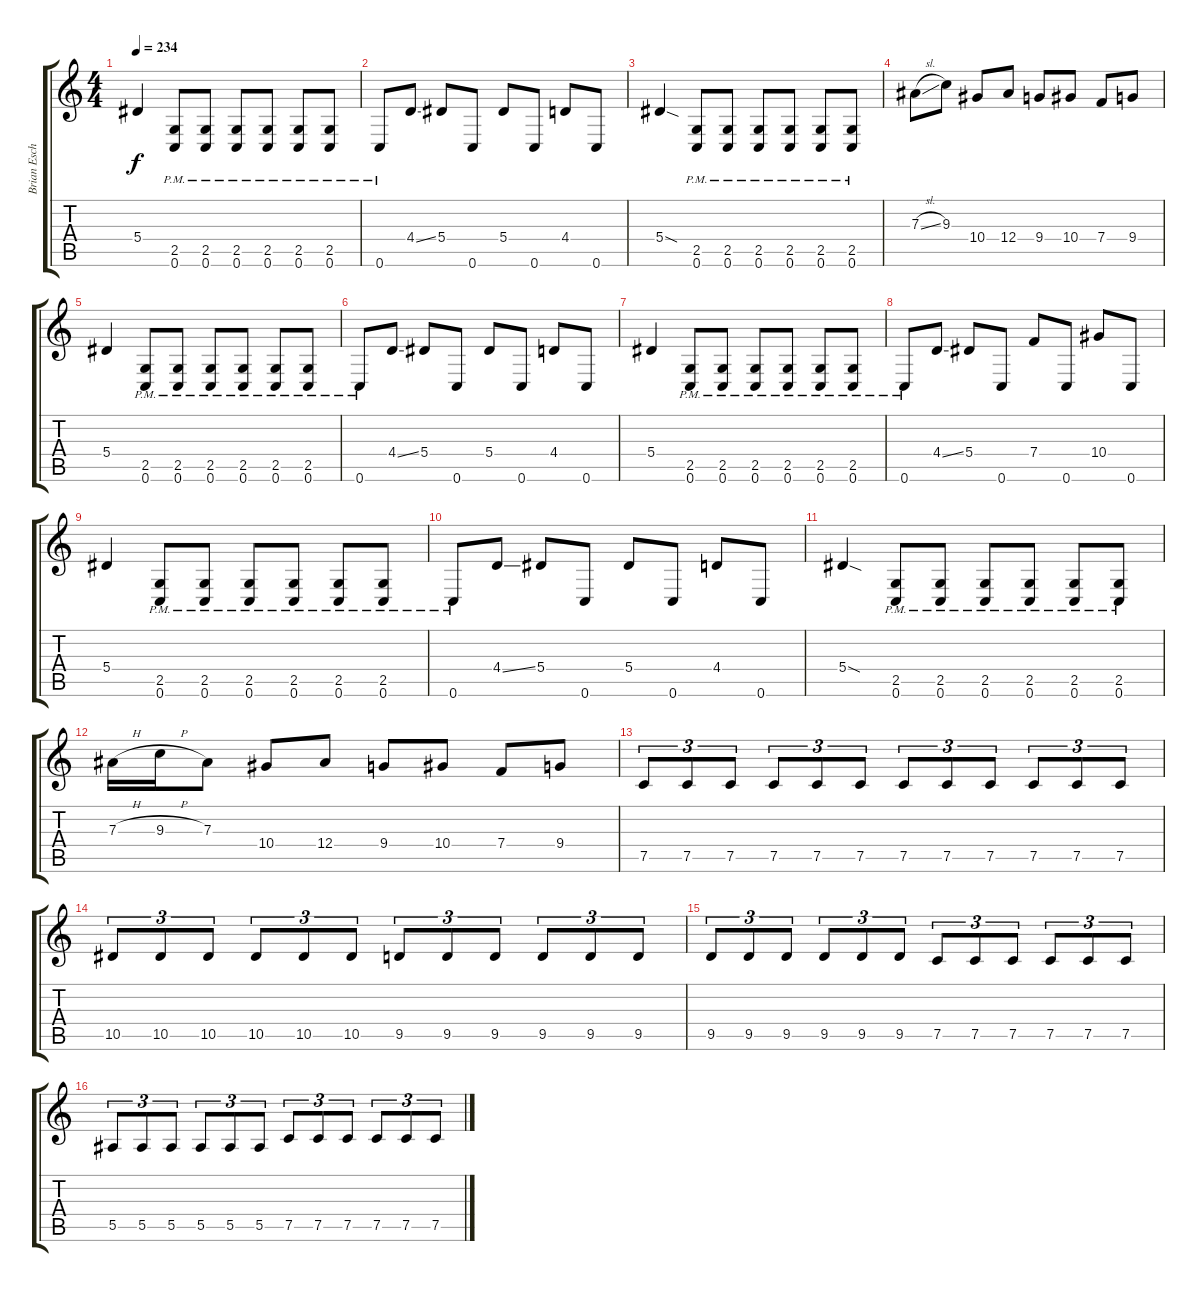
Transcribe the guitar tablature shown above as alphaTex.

\track ("Brian Eschbach (Lead Guitar)" "Brian Esch") {instrument overdrivenguitar}
\staff {score tabs}
\tuning (C4 G3 Eb3 Bb2 F2 C2) {hide}
\ts (4 4)
\tempo 234
\clef g2
\ks c
5.4.4{dy f balance 14} (2.5{pm} 0.6{pm}).8 (2.5{pm} 0.6{pm}).8 (2.5{pm} 0.6{pm}).8 (2.5{pm} 0.6{pm}).8 (2.5{pm} 0.6{pm}).8 (2.5{pm} 0.6{pm}).8 |
0.6{pm}.8 4.4{ss}.8 5.4.8 0.6.8 5.4.8 0.6.8 4.4.8 0.6.8 |
5.4{sod}.4{balance 14} (2.5{pm} 0.6{pm}).8 (2.5{pm} 0.6{pm}).8 (2.5{pm} 0.6{pm}).8 (2.5{pm} 0.6{pm}).8 (2.5{pm} 0.6{pm}).8 (2.5{pm} 0.6{pm}).8 |
7.3{sl}.8 9.3.8 10.4.8 12.4.8 9.4.8 10.4.8 7.4.8 9.4.8 |
5.4.4{balance 14} (2.5{pm} 0.6{pm}).8 (2.5{pm} 0.6{pm}).8 (2.5{pm} 0.6{pm}).8 (2.5{pm} 0.6{pm}).8 (2.5{pm} 0.6{pm}).8 (2.5{pm} 0.6{pm}).8 |
0.6{pm}.8 4.4{ss}.8 5.4.8 0.6.8 5.4.8 0.6.8 4.4.8 0.6.8 |
5.4.4{balance 14} (2.5{pm} 0.6{pm}).8 (2.5{pm} 0.6{pm}).8 (2.5{pm} 0.6{pm}).8 (2.5{pm} 0.6{pm}).8 (2.5{pm} 0.6{pm}).8 (2.5{pm} 0.6{pm}).8 |
0.6{pm}.8 4.4{ss}.8 5.4.8 0.6.8 7.4.8 0.6.8 10.4.8 0.6.8 |
5.4.4{balance 14} (2.5{pm} 0.6{pm}).8 (2.5{pm} 0.6{pm}).8 (2.5{pm} 0.6{pm}).8 (2.5{pm} 0.6{pm}).8 (2.5{pm} 0.6{pm}).8 (2.5{pm} 0.6{pm}).8 |
0.6{pm}.8 4.4{ss}.8 5.4.8 0.6.8 5.4.8 0.6.8 4.4.8 0.6.8 |
5.4{sod}.4{balance 14} (2.5{pm} 0.6{pm}).8 (2.5{pm} 0.6{pm}).8 (2.5{pm} 0.6{pm}).8 (2.5{pm} 0.6{pm}).8 (2.5{pm} 0.6{pm}).8 (2.5{pm} 0.6{pm}).8 |
7.3{h}.16 9.3{h}.16 7.3.8 10.4.8 12.4.8 9.4.8 10.4.8 7.4.8 9.4.8 |
7.5.8{tu (3 2)} 7.5.8{tu (3 2)} 7.5.8{tu (3 2)} 7.5.8{tu (3 2)} 7.5.8{tu (3 2)} 7.5.8{tu (3 2)} 7.5.8{tu (3 2)} 7.5.8{tu (3 2)} 7.5.8{tu (3 2)} 7.5.8{tu (3 2)} 7.5.8{tu (3 2)} 7.5.8{tu (3 2)} |
10.5.8{tu (3 2)} 10.5.8{tu (3 2)} 10.5.8{tu (3 2)} 10.5.8{tu (3 2)} 10.5.8{tu (3 2)} 10.5.8{tu (3 2)} 9.5.8{tu (3 2)} 9.5.8{tu (3 2)} 9.5.8{tu (3 2)} 9.5.8{tu (3 2)} 9.5.8{tu (3 2)} 9.5.8{tu (3 2)} |
9.5.8{tu (3 2)} 9.5.8{tu (3 2)} 9.5.8{tu (3 2)} 9.5.8{tu (3 2)} 9.5.8{tu (3 2)} 9.5.8{tu (3 2)} 7.5.8{tu (3 2)} 7.5.8{tu (3 2)} 7.5.8{tu (3 2)} 7.5.8{tu (3 2)} 7.5.8{tu (3 2)} 7.5.8{tu (3 2)} |
5.5.8{tu (3 2)} 5.5.8{tu (3 2)} 5.5.8{tu (3 2)} 5.5.8{tu (3 2)} 5.5.8{tu (3 2)} 5.5.8{tu (3 2)} 7.5.8{tu (3 2)} 7.5.8{tu (3 2)} 7.5.8{tu (3 2)} 7.5.8{tu (3 2)} 7.5.8{tu (3 2)} 7.5.8{tu (3 2)}
